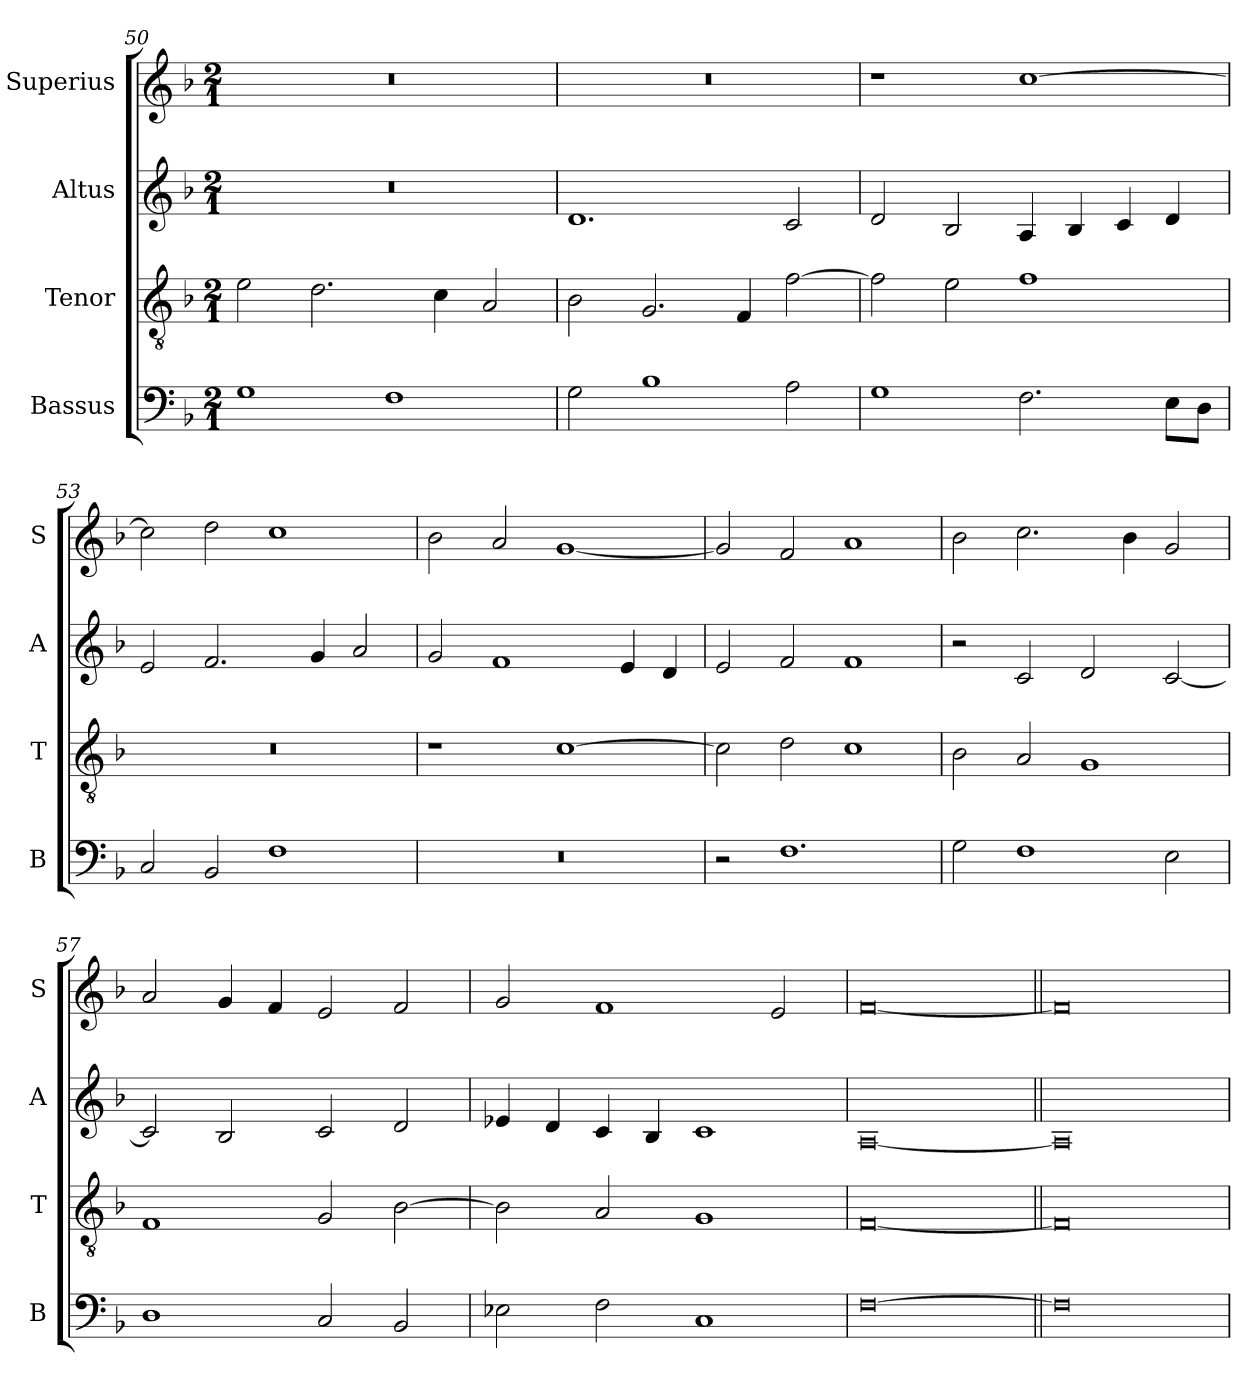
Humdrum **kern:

**kern	**kern	**kern	**kern
*part4	*part3	*part2	*part1
*staff4	*staff3	*staff2	*staff1
*I"Bassus	*I"Tenor	*I"Altus	*I"Superius
*I'B	*I'T	*I'A	*I'S
*clefF4	*clefGv2	*clefG2	*clefG2
*k[b-]	*k[b-]	*k[b-]	*k[b-]
*F:	*F:	*F:	*F:
*M2/1	*M2/1	*M2/1	*M2/1
=50	=50	=50	=50
1G	2e	0r	0r
.	2.d	.	.
1F	.	.	.
.	4c	.	.
.	2A	.	.
=51	=51	=51	=51
2G	2B-	1.d	0r
1B-	2.G	.	.
.	4F	.	.
2A	[2f	2c	.
=52	=52	=52	=52
1G	2f]	2d	1r
.	2e	2B-	.
2.F	1f	4A	[1cc
.	.	4B-	.
.	.	4c	.
8EL	.	4d	.
8DJ	.	.	.
=53	=53	=53	=53
2C	0r	2e	2cc]
2BB-	.	2.f	2dd
1F	.	.	1cc
.	.	4g	.
.	.	2a	.
=54	=54	=54	=54
0r	1r	2g	2b-
.	.	1f	2a
.	[1c	.	[1g
.	.	4e	.
.	.	4d	.
=55	=55	=55	=55
2r	2c]	2e	2g]
1.F	2d	2f	2f
.	1c	1f	1a
=56	=56	=56	=56
2G	2B-	2r	2b-
1F	2A	2c	2.cc
.	1G	2d	.
.	.	.	4b-
2E	.	[2c	2g
=57	=57	=57	=57
1D	1F	2c]	2a
.	.	2B-	4g
.	.	.	4f
2C	2G	2c	2e
2BB-	[2B-	2d	2f
=58	=58	=58	=58
2E-X	2B-]	4e-X	2g
.	.	4d	.
2F	2A	4c	1f
.	.	4B-	.
1C	1G	1c	.
.	.	.	2e
=59	=59	=59	=59
[0F	[0F	[0A	[0f
=60||	=60||	=60||	=60||
0F]	0F]	0A]	0f]
=	=	=	=
*-	*-	*-	*-
